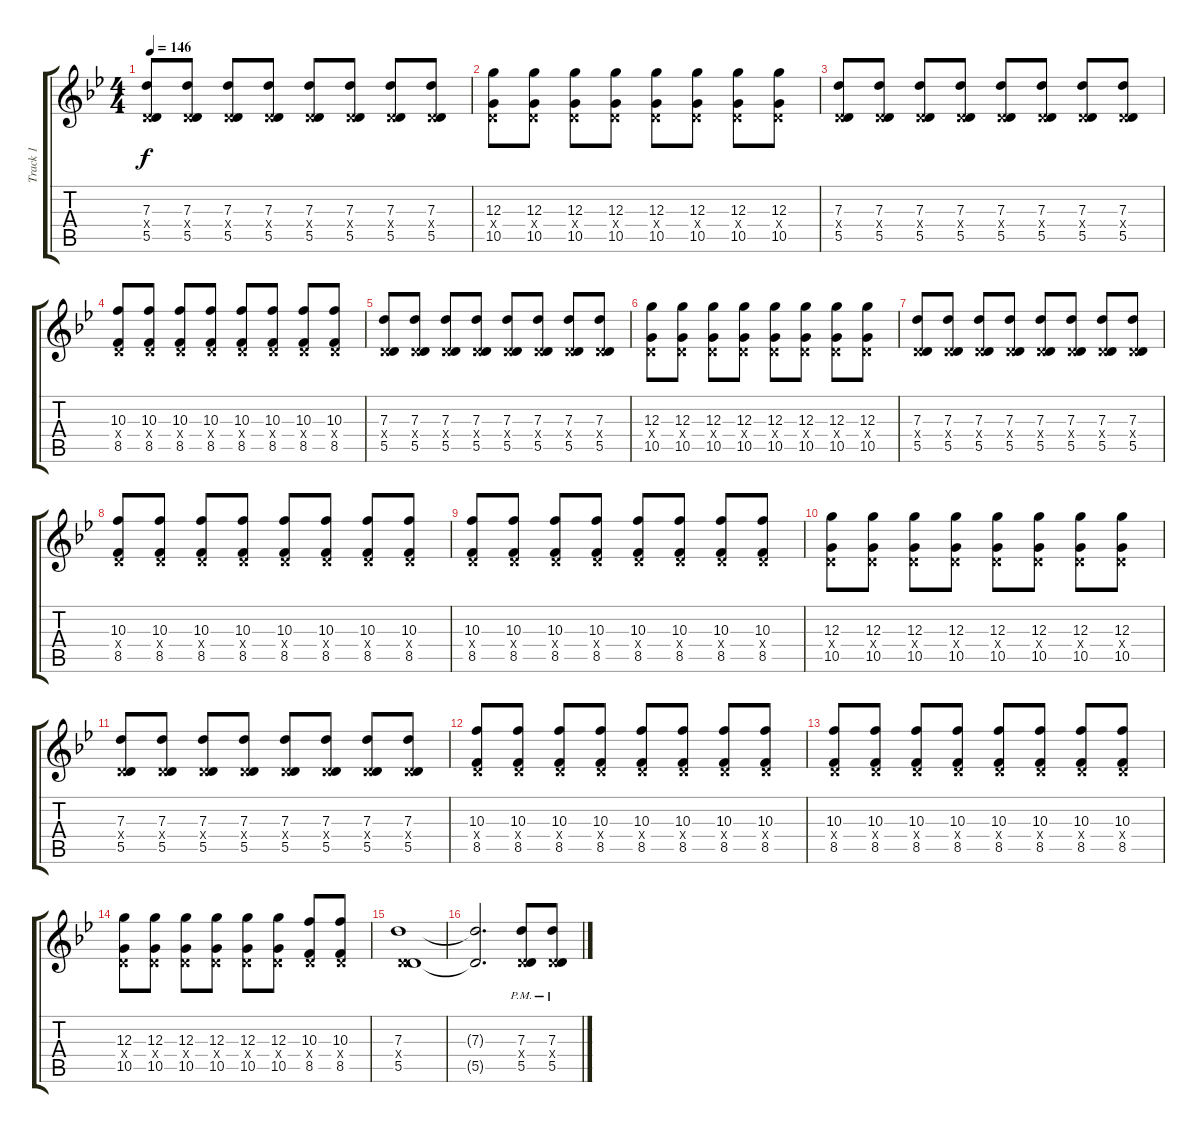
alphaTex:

\track ("Track 1" "Track 1") {instrument distortionguitar}
\staff {score tabs}
\tuning (E4 B3 G3 D3 A2 D2) {hide}
\ts (4 4)
\tempo 146
\clef g2
\ks bb
(7.3 0.4{x} 5.5).8{dy f} (7.3 0.4{x} 5.5).8 (7.3 0.4{x} 5.5).8 (7.3 0.4{x} 5.5).8 (7.3 0.4{x} 5.5).8 (7.3 0.4{x} 5.5).8 (7.3 0.4{x} 5.5).8 (7.3 0.4{x} 5.5).8 |
(12.3 0.4{x} 10.5).8 (12.3 0.4{x} 10.5).8 (12.3 0.4{x} 10.5).8 (12.3 0.4{x} 10.5).8 (12.3 0.4{x} 10.5).8 (12.3 0.4{x} 10.5).8 (12.3 0.4{x} 10.5).8 (12.3 0.4{x} 10.5).8 |
(7.3 0.4{x} 5.5).8 (7.3 0.4{x} 5.5).8 (7.3 0.4{x} 5.5).8 (7.3 0.4{x} 5.5).8 (7.3 0.4{x} 5.5).8 (7.3 0.4{x} 5.5).8 (7.3 0.4{x} 5.5).8 (7.3 0.4{x} 5.5).8 |
(10.3 0.4{x} 8.5).8 (10.3 0.4{x} 8.5).8 (10.3 0.4{x} 8.5).8 (10.3 0.4{x} 8.5).8 (10.3 0.4{x} 8.5).8 (10.3 0.4{x} 8.5).8 (10.3 0.4{x} 8.5).8 (10.3 0.4{x} 8.5).8 |
(7.3 0.4{x} 5.5).8 (7.3 0.4{x} 5.5).8 (7.3 0.4{x} 5.5).8 (7.3 0.4{x} 5.5).8 (7.3 0.4{x} 5.5).8 (7.3 0.4{x} 5.5).8 (7.3 0.4{x} 5.5).8 (7.3 0.4{x} 5.5).8 |
(12.3 0.4{x} 10.5).8 (12.3 0.4{x} 10.5).8 (12.3 0.4{x} 10.5).8 (12.3 0.4{x} 10.5).8 (12.3 0.4{x} 10.5).8 (12.3 0.4{x} 10.5).8 (12.3 0.4{x} 10.5).8 (12.3 0.4{x} 10.5).8 |
(7.3 0.4{x} 5.5).8 (7.3 0.4{x} 5.5).8 (7.3 0.4{x} 5.5).8 (7.3 0.4{x} 5.5).8 (7.3 0.4{x} 5.5).8 (7.3 0.4{x} 5.5).8 (7.3 0.4{x} 5.5).8 (7.3 0.4{x} 5.5).8 |
(10.3 0.4{x} 8.5).8 (10.3 0.4{x} 8.5).8 (10.3 0.4{x} 8.5).8 (10.3 0.4{x} 8.5).8 (10.3 0.4{x} 8.5).8 (10.3 0.4{x} 8.5).8 (10.3 0.4{x} 8.5).8 (10.3 0.4{x} 8.5).8 |
(10.3 0.4{x} 8.5).8 (10.3 0.4{x} 8.5).8 (10.3 0.4{x} 8.5).8 (10.3 0.4{x} 8.5).8 (10.3 0.4{x} 8.5).8 (10.3 0.4{x} 8.5).8 (10.3 0.4{x} 8.5).8 (10.3 0.4{x} 8.5).8 |
(12.3 0.4{x} 10.5).8 (12.3 0.4{x} 10.5).8 (12.3 0.4{x} 10.5).8 (12.3 0.4{x} 10.5).8 (12.3 0.4{x} 10.5).8 (12.3 0.4{x} 10.5).8 (12.3 0.4{x} 10.5).8 (12.3 0.4{x} 10.5).8 |
(7.3 0.4{x} 5.5).8 (7.3 0.4{x} 5.5).8 (7.3 0.4{x} 5.5).8 (7.3 0.4{x} 5.5).8 (7.3 0.4{x} 5.5).8 (7.3 0.4{x} 5.5).8 (7.3 0.4{x} 5.5).8 (7.3 0.4{x} 5.5).8 |
(10.3 0.4{x} 8.5).8 (10.3 0.4{x} 8.5).8 (10.3 0.4{x} 8.5).8 (10.3 0.4{x} 8.5).8 (10.3 0.4{x} 8.5).8 (10.3 0.4{x} 8.5).8 (10.3 0.4{x} 8.5).8 (10.3 0.4{x} 8.5).8 |
(10.3 0.4{x} 8.5).8 (10.3 0.4{x} 8.5).8 (10.3 0.4{x} 8.5).8 (10.3 0.4{x} 8.5).8 (10.3 0.4{x} 8.5).8 (10.3 0.4{x} 8.5).8 (10.3 0.4{x} 8.5).8 (10.3 0.4{x} 8.5).8 |
(12.3 0.4{x} 10.5).8 (12.3 0.4{x} 10.5).8 (12.3 0.4{x} 10.5).8 (12.3 0.4{x} 10.5).8 (12.3 0.4{x} 10.5).8 (12.3 0.4{x} 10.5).8 (10.3 0.4{x} 8.5).8 (10.3 0.4{x} 8.5).8 |
(7.3 0.4{x} 5.5).1 |
(7.3{t} 5.5{t}).2{d} (7.3{pm} 0.4{x} 5.5{pm}).8 (7.3{pm} 0.4{x} 5.5{pm}).8
